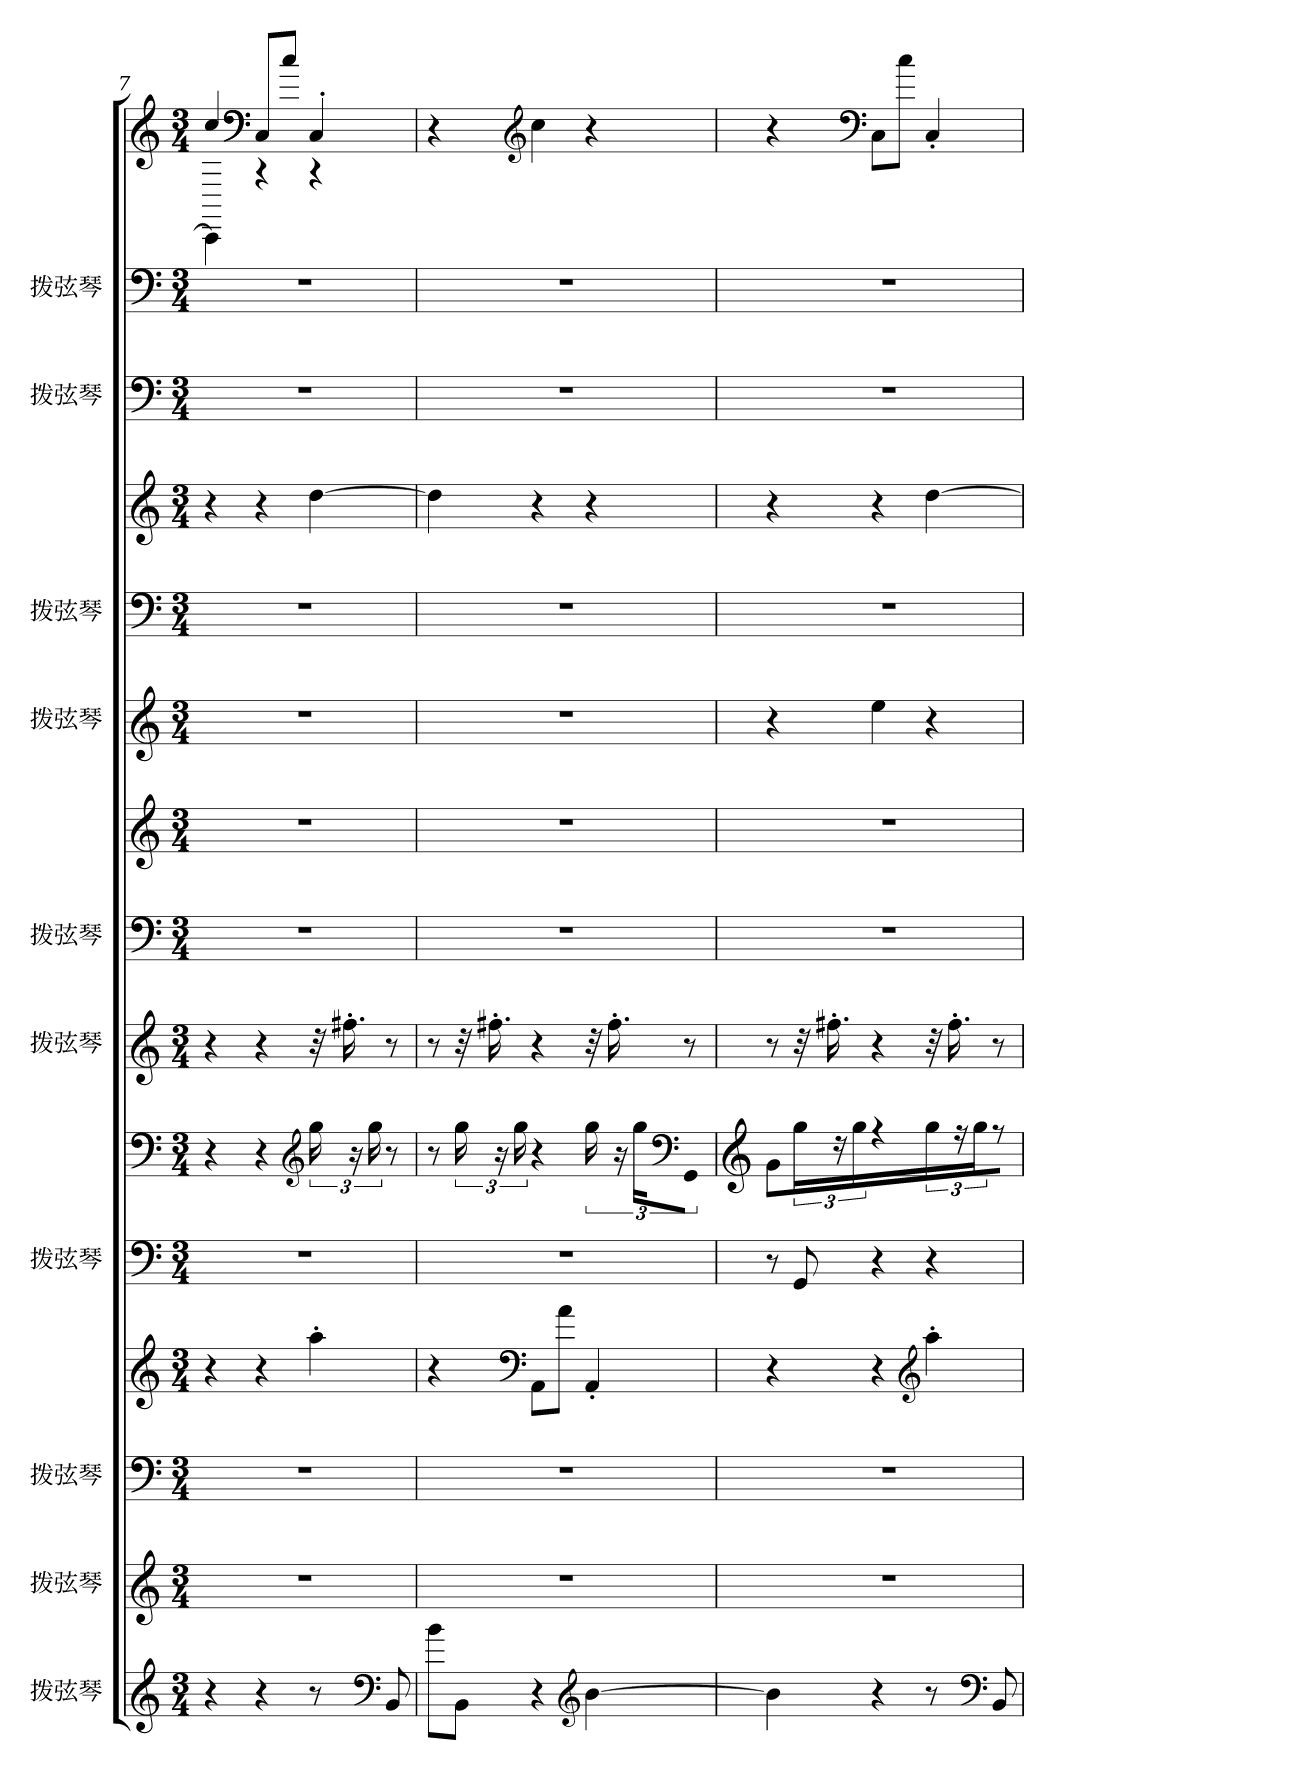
**kern	**kern	**kern	**kern	**kern	**kern	**kern	**kern	**kern	**kern	**kern	**kern	**kern	**kern	**kern
*part10	*part9	*part8	*part8	*part7	*part7	*part6	*part5	*part5	*part4	*part3	*part3	*part2	*part1	*part1
*staff15	*staff14	*staff13	*staff12	*staff11	*staff10	*staff9	*staff8	*staff7	*staff6	*staff5	*staff4	*staff3	*staff2	*staff1
*I"拨弦琴	*I"拨弦琴	*I"拨弦琴	*	*I"拨弦琴	*	*I"拨弦琴	*I"拨弦琴	*	*I"拨弦琴	*I"拨弦琴	*	*I"拨弦琴	*I"拨弦琴	*
*clefG2	*clefG2	*clefF4	*clefG2	*clefF4	*clefF4	*clefG2	*clefF4	*clefG2	*clefG2	*clefF4	*clefG2	*clefF4	*clefF4	*clefG2
*k[]	*k[]	*k[]	*k[]	*k[]	*k[]	*k[]	*k[]	*k[]	*k[]	*k[]	*k[]	*k[]	*k[]	*k[]
*M3/4	*M3/4	*M3/4	*M3/4	*M3/4	*M3/4	*M3/4	*M3/4	*M3/4	*M3/4	*M3/4	*M3/4	*M3/4	*M3/4	*M3/4
=7	=7	=7	=7	=7	=7	=7	=7	=7	=7	=7	=7	=7	=7	=7
*	*	*	*	*	*	*	*	*	*	*	*	*	*	*^
4r	2.r	2.r	4r	2.r	4r	4r	2.r	2.r	2.r	2.r	4r	2.r	2.r	4cc/	4CC\]
*	*	*	*	*	*	*	*	*	*	*	*	*	*	*clefF4	*
4r	.	.	4r	.	4r	4r	.	.	.	.	4r	.	.	8C/L	4r
.	.	.	.	.	.	.	.	.	.	.	.	.	.	8cc/J	.
*	*	*	*	*	*clefG2	*	*	*	*	*	*	*	*	*	*
8r	.	.	4aa'\	.	24gg\	32r	.	.	.	.	[4dd\	.	.	4C'/	4r
.	.	.	.	.	.	16.ff#X'\	.	.	.	.	.	.	.	.	.
.	.	.	.	.	24r	.	.	.	.	.	.	.	.	.	.
.	.	.	.	.	24gg\	.	.	.	.	.	.	.	.	.	.
*clefF4	*	*	*	*	*	*	*	*	*	*	*	*	*	*	*
8BB/	.	.	.	.	8r	8r	.	.	.	.	.	.	.	.	.
*	*	*	*	*	*	*	*	*	*	*	*	*	*	*v	*v
=8	=8	=8	=8	=8	=8	=8	=8	=8	=8	=8	=8	=8	=8	=8
8b\L	2.r	2.r	4r	2.r	8r	8r	2.r	2.r	2.r	2.r	4dd\]	2.r	2.r	4r
8BB\J	.	.	.	.	24gg\	32r	.	.	.	.	.	.	.	.
.	.	.	.	.	.	16.ff#X'\	.	.	.	.	.	.	.	.
.	.	.	.	.	24r	.	.	.	.	.	.	.	.	.
.	.	.	.	.	24gg\	.	.	.	.	.	.	.	.	.
*	*	*	*clefF4	*	*	*	*	*	*	*	*	*	*	*clefG2
4r	.	.	8AA\L	.	4r	4r	.	.	.	.	4r	.	.	4cc\
.	.	.	8a\J	.	.	.	.	.	.	.	.	.	.	.
*clefG2	*	*	*	*	*	*	*	*	*	*	*	*	*	*
[4b\	.	.	4AA'/	.	24gg\	32r	.	.	.	.	4r	.	.	4r
.	.	.	.	.	.	16.ff#'\	.	.	.	.	.	.	.	.
.	.	.	.	.	24r	.	.	.	.	.	.	.	.	.
.	.	.	.	.	24gg\KL	.	.	.	.	.	.	.	.	.
*	*	*	*	*	*clefF4	*	*	*	*	*	*	*	*	*
.	.	.	.	.	8GG\J	8r	.	.	.	.	.	.	.	.
!!LO:PB:g=z
=9	=9	=9	=9	=9	=9	=9	=9	=9	=9	=9	=9	=9	=9	=9
*	*	*	*	*	*clefG2	*	*	*	*	*	*	*	*	*
4b\]	2.r	2.r	4r	8r	8g\L	8r	2.r	2.r	4r	2.r	4r	2.r	2.r	4r
.	.	.	.	8GG/	24gg\Jk	32r	.	.	.	.	.	.	.	.
.	.	.	.	.	.	16.ff#X'\	.	.	.	.	.	.	.	.
.	.	.	.	.	24r	.	.	.	.	.	.	.	.	.
.	.	.	.	.	24gg\	.	.	.	.	.	.	.	.	.
*	*	*	*	*	*	*	*	*	*	*	*	*	*	*clefF4
4r	.	.	4r	4r	4r	4r	.	.	4ee\	.	4r	.	.	8C\L
.	.	.	.	.	.	.	.	.	.	.	.	.	.	8cc\J
*	*	*	*clefG2	*	*	*	*	*	*	*	*	*	*	*
8r	.	.	4aa'\	4r	24gg\	32r	.	.	4r	.	[4dd\	.	.	4C'/
.	.	.	.	.	.	16.ff#'\	.	.	.	.	.	.	.	.
.	.	.	.	.	24r	.	.	.	.	.	.	.	.	.
.	.	.	.	.	24gg\	.	.	.	.	.	.	.	.	.
*clefF4	*	*	*	*	*	*	*	*	*	*	*	*	*	*
8BB/	.	.	.	.	8r	8r	.	.	.	.	.	.	.	.
=	=	=	=	=	=	=	=	=	=	=	=	=	=	=
*-	*-	*-	*-	*-	*-	*-	*-	*-	*-	*-	*-	*-	*-	*-
